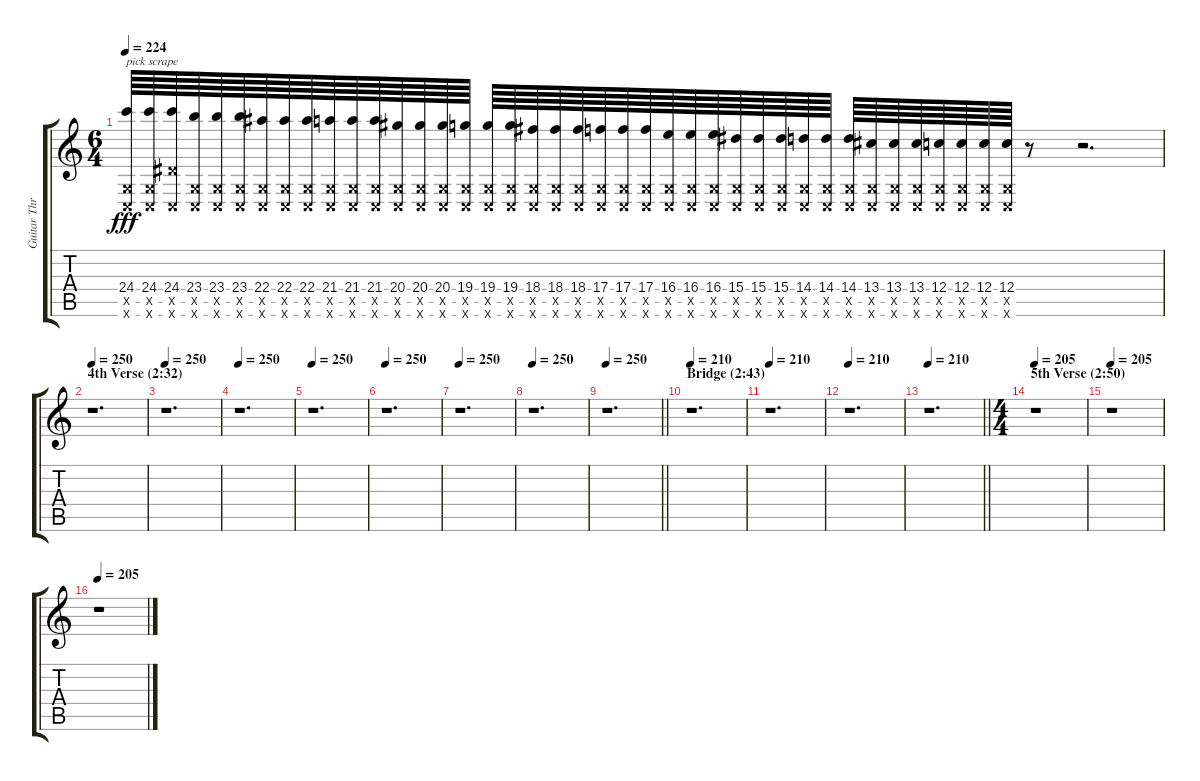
\track ("Guitar Three" "Guitar Thr") {instrument distortionguitar}
\staff {score tabs}
\tuning (D4 A3 F3 C3 G2 C2) {hide}
\ts (6 4)
\tempo 224
\clef g2
\ks c
(24.4 0.5{x} 0.6{x}).64{txt "pick scrape" dy fff volume 8} (24.4 0.5{x} 0.6{x}).64 (24.4 8.5{x} 0.6{x}).64 (23.4 0.5{x} 0.6{x}).64 (23.4 0.5{x} 0.6{x}).64 (23.4 0.5{x} 0.6{x}).64 (22.4 0.5{x} 0.6{x}).64 (22.4 0.5{x} 0.6{x}).64 (22.4 0.5{x} 0.6{x}).64 (21.4 0.5{x} 0.6{x}).64 (21.4 0.5{x} 0.6{x}).64 (21.4 0.5{x} 0.6{x}).64 (20.4 0.5{x} 0.6{x}).64 (20.4 0.5{x} 0.6{x}).64 (20.4 0.5{x} 0.6{x}).64 (19.4 0.5{x} 0.6{x}).64 (19.4 0.5{x} 0.6{x}).64 (19.4 0.5{x} 0.6{x}).64 (18.4 0.5{x} 0.6{x}).64 (18.4 0.5{x} 0.6{x}).64 (18.4 0.5{x} 0.6{x}).64 (17.4 0.5{x} 0.6{x}).64 (17.4 0.5{x} 0.6{x}).64 (17.4 0.5{x} 0.6{x}).64 (16.4 0.5{x} 0.6{x}).64 (16.4 0.5{x} 0.6{x}).64 (16.4 0.5{x} 0.6{x}).64 (15.4 0.5{x} 0.6{x}).64 (15.4 0.5{x} 0.6{x}).64 (15.4 0.5{x} 0.6{x}).64 (14.4 0.5{x} 0.6{x}).64 (14.4 0.5{x} 0.6{x}).64 (14.4 0.5{x} 0.6{x}).64 (13.4 0.5{x} 0.6{x}).64 (13.4 0.5{x} 0.6{x}).64 (13.4 0.5{x} 0.6{x}).64 (12.4 0.5{x} 0.6{x}).64 (12.4 0.5{x} 0.6{x}).64 (12.4 0.5{x} 0.6{x}).64 (12.4 0.5{x} 0.6{x}).64 r.8 r.2{d} |
\section ("" "4th Verse (2:32)")
\tempo 250
r.1{d} |
\tempo 250
r.1{d} |
\tempo 250
r.1{d} |
\tempo 250
r.1{d} |
\tempo 250
r.1{d} |
\tempo 250
r.1{d} |
\tempo 250
r.1{d} |
\tempo 250
\barLineRight lightlight
r.1{d} |
\section ("" "Bridge (2:43)")
\tempo 210
r.1{d} |
\tempo 210
r.1{d} |
\tempo 210
r.1{d} |
\tempo 210
\barLineRight lightlight
r.1{d} |
\ts (4 4)
\section ("" "5th Verse (2:50)")
\tempo 205
r.1 |
\tempo 205
r.1 |
\tempo 205
r.1
